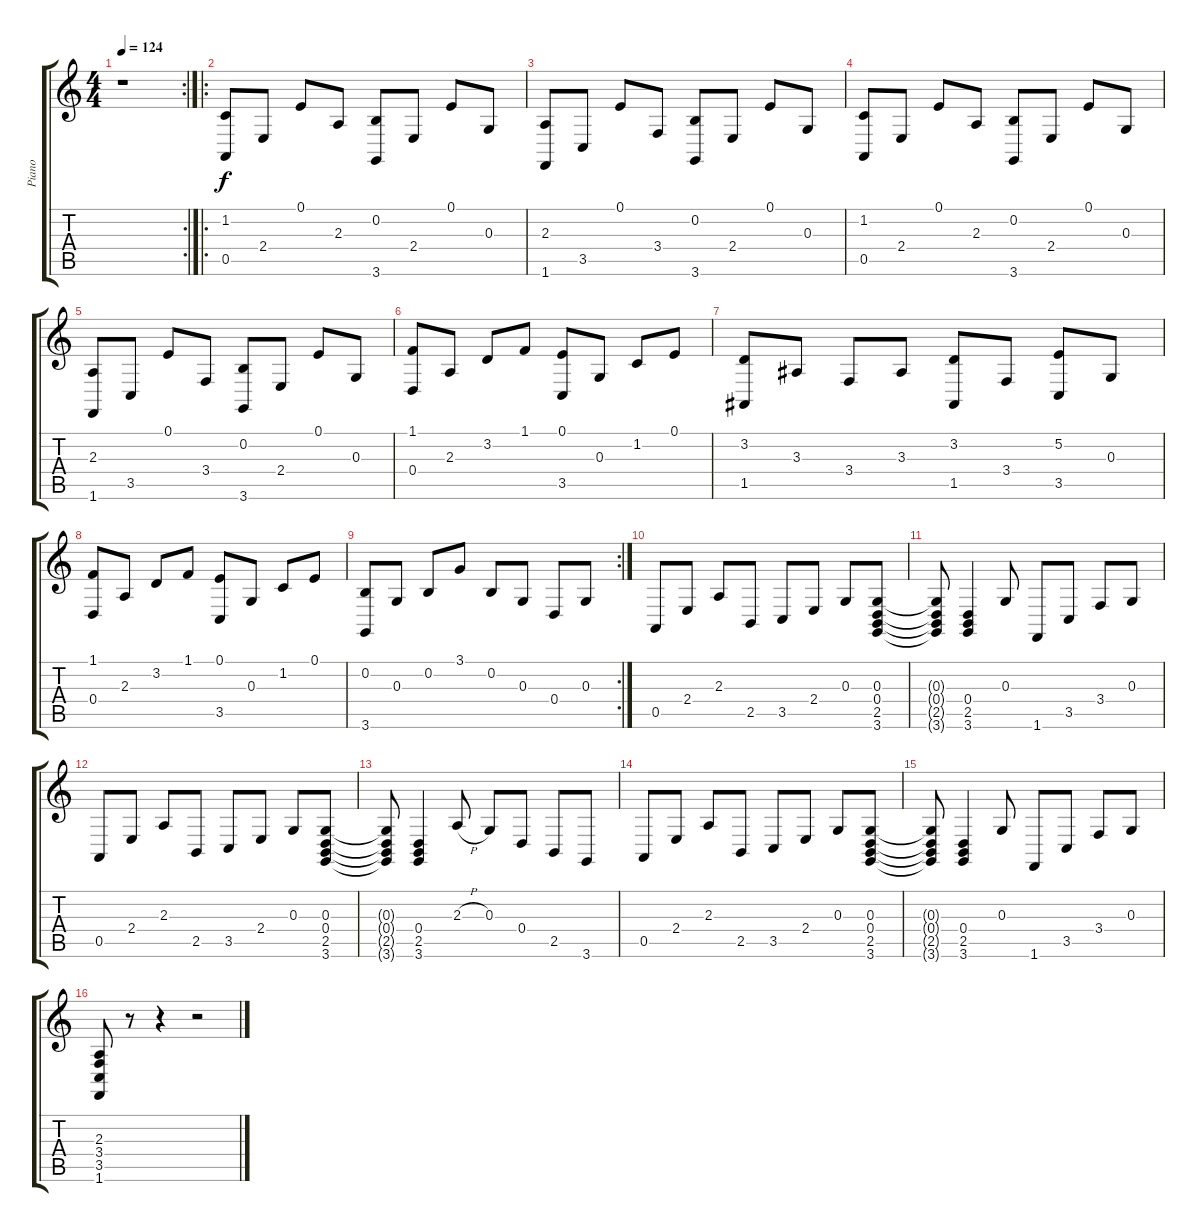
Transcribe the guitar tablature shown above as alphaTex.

\track ("Piano" "Piano") {instrument acousticgrandpiano}
\staff {score tabs}
\tuning (E4 B3 G3 D3 A2 E2) {hide}
\rc 2
\ts (4 4)
\tempo 124
\clef g2
\ks c
r.1{dy f} |
\ro
(1.2 0.5).8 2.4.8 0.1.8 2.3.8 (0.2 3.6).8 2.4.8 0.1.8 0.3.8 |
(2.3 1.6).8 3.5.8 0.1.8 3.4.8 (0.2 3.6).8 2.4.8 0.1.8 0.3.8 |
(1.2 0.5).8 2.4.8 0.1.8 2.3.8 (0.2 3.6).8 2.4.8 0.1.8 0.3.8 |
(2.3 1.6).8 3.5.8 0.1.8 3.4.8 (0.2 3.6).8 2.4.8 0.1.8 0.3.8 |
(1.1 0.4).8 2.3.8 3.2.8 1.1.8 (0.1 3.5).8 0.3.8 1.2.8 0.1.8 |
(3.2 1.5).8 3.3.8 3.4.8 3.3.8 (3.2 1.5).8 3.4.8 (5.2 3.5).8 0.3.8 |
(1.1 0.4).8 2.3.8 3.2.8 1.1.8 (0.1 3.5).8 0.3.8 1.2.8 0.1.8 |
\rc 2
(0.2 3.6).8 0.3.8 0.2.8 3.1.8 0.2.8 0.3.8 0.4.8 0.3.8 |
0.5.8 2.4.8 2.3.8 2.5.8 3.5.8 2.4.8 0.3.8 (0.3 0.4 2.5 3.6).8 |
(0.3{t} 0.4{t} 2.5{t} 3.6{t}).8 (0.4 2.5 3.6).4 0.3.8 1.6.8 3.5.8 3.4.8 0.3.8 |
0.5.8 2.4.8 2.3.8 2.5.8 3.5.8 2.4.8 0.3.8 (0.3 0.4 2.5 3.6).8 |
(0.3{t} 0.4{t} 2.5{t} 3.6{t}).8 (0.4 2.5 3.6).4 2.3{h}.8 0.3.8 0.4.8 2.5.8 3.6.8 |
0.5.8 2.4.8 2.3.8 2.5.8 3.5.8 2.4.8 0.3.8 (0.3 0.4 2.5 3.6).8 |
(0.3{t} 0.4{t} 2.5{t} 3.6{t}).8 (0.4 2.5 3.6).4 0.3.8 1.6.8 3.5.8 3.4.8 0.3.8 |
(2.3 3.4 3.5 1.6).8 r.8 r.4 r.2
